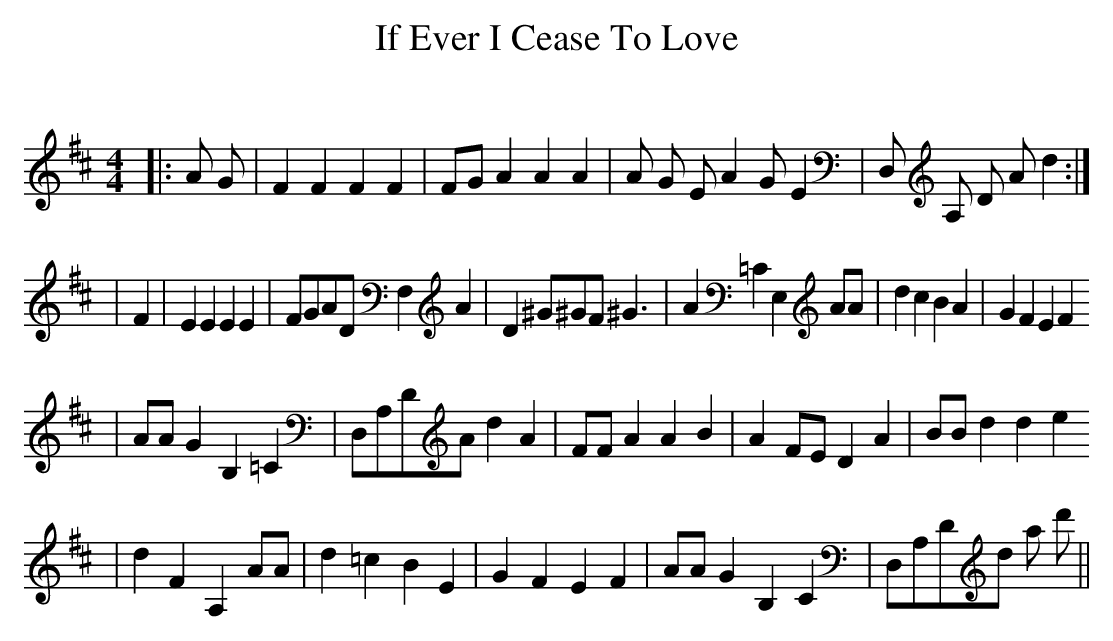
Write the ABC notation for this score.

X:1
T:If Ever I Cease To Love
C:
M:4/4
L:1/4
K:D
|:A/2 G/2|F F F F|F/2G/2 A A A|A/2 G/2 E/2 A G/2 E|D,/2 A,/2 D/2 A/2 d:|
|F|E E E E|F/2G/2A/2D/2 F, A|D ^G/2^G/2F/2 ^G3/2|A =C E, A/2A/2|d c B A|G F E F
|A/2A/2 G B, =C|D,/2A,/2D/2A/2 d A|F/2F/2 A A B|A F/2E/2 D A|B/2B/2 d d e
|d F A, A/2A/2|d =c B E|G F E F|A/2A/2 G B, C|D,/2A,/2D/2d/2 a/2 d'/2||
